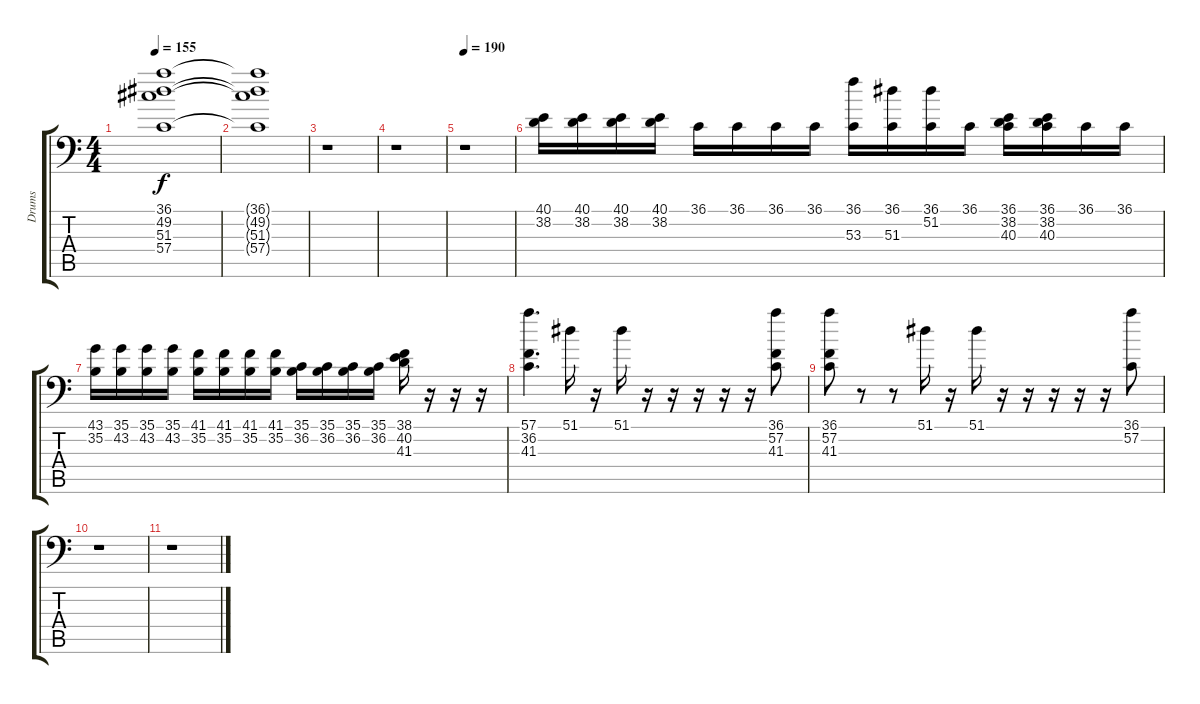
\track ("Drums" "Drums") {instrument acousticgrandpiano}
\staff {score tabs}
\tuning (C-1 C-1 C-1 C-1 C-1 C-1) {hide}
\ts (4 4)
\tempo 155
\clef f4
\ks c
(36.1 49.2 51.3 57.4).1{dy f} |
(36.1{t} 49.2{t} 51.3{t} 57.4{t}).1 |
r.1 |
r.1 |
\tempo 190
r.1 |
(40.1 38.2).16 (40.1 38.2).16 (40.1 38.2).16 (40.1 38.2).16 36.1.16 36.1.16 36.1.16 36.1.16 (36.1 53.3).16 (36.1 51.3).16 (36.1 51.2).16 36.1.16 (36.1 38.2 40.3).16 (36.1 38.2 40.3).16 36.1.16 36.1.16 |
(43.1 35.2).16 (35.1 43.2).16 (35.1 43.2).16 (35.1 43.2).16 (41.1 35.2).16 (41.1 35.2).16 (41.1 35.2).16 (41.1 35.2).16 (35.1 36.2).16 (35.1 36.2).16 (35.1 36.2).16 (35.1 36.2).16 (38.1 40.2 41.3).16 r.16 r.16 r.16 |
(57.1 36.2 41.3).4{d} 51.1.16 r.16 51.1.16 r.16 r.16 r.16 r.16 r.16 (36.1 57.2 41.3).8 |
(36.1 57.2 41.3).8 r.8 r.8 51.1.16 r.16 51.1.16 r.16 r.16 r.16 r.16 r.16 (36.1 57.2).8 |
r.1 |
r.1
